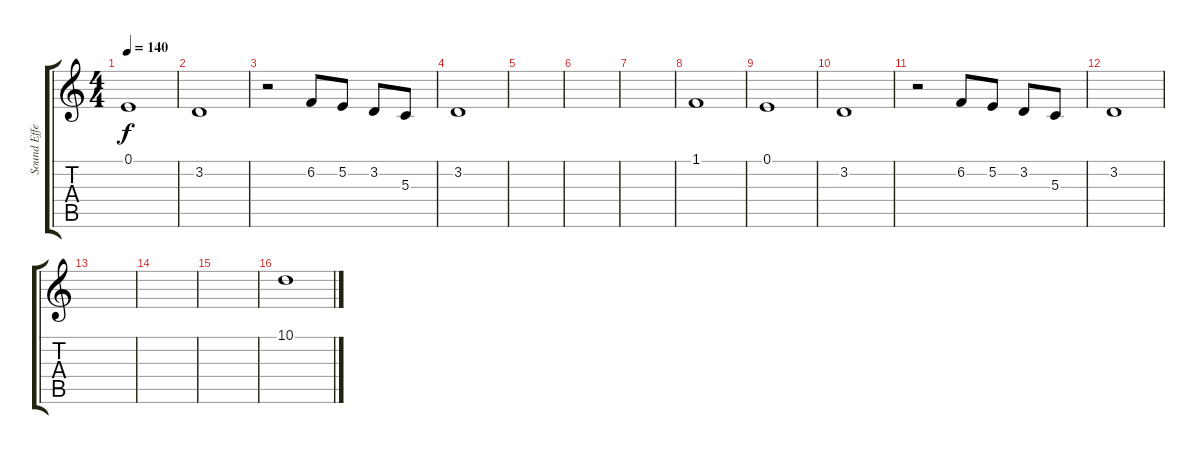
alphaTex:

\track ("Sound Effect" "Sound Effe") {instrument tangoaccordion}
\staff {score tabs}
\tuning (E4 B3 G3 D3 A2 E2) {hide}
\ts (4 4)
\tempo 140
\clef g2
\ks c
0.1.1{dy f} |
3.2.1 |
r.2 6.2.8 5.2.8 3.2.8 5.3.8 |
3.2.1 |
|
|
|
1.1.1 |
0.1.1 |
3.2.1 |
r.2 6.2.8 5.2.8 3.2.8 5.3.8 |
3.2.1 |
|
|
|
10.1.1
